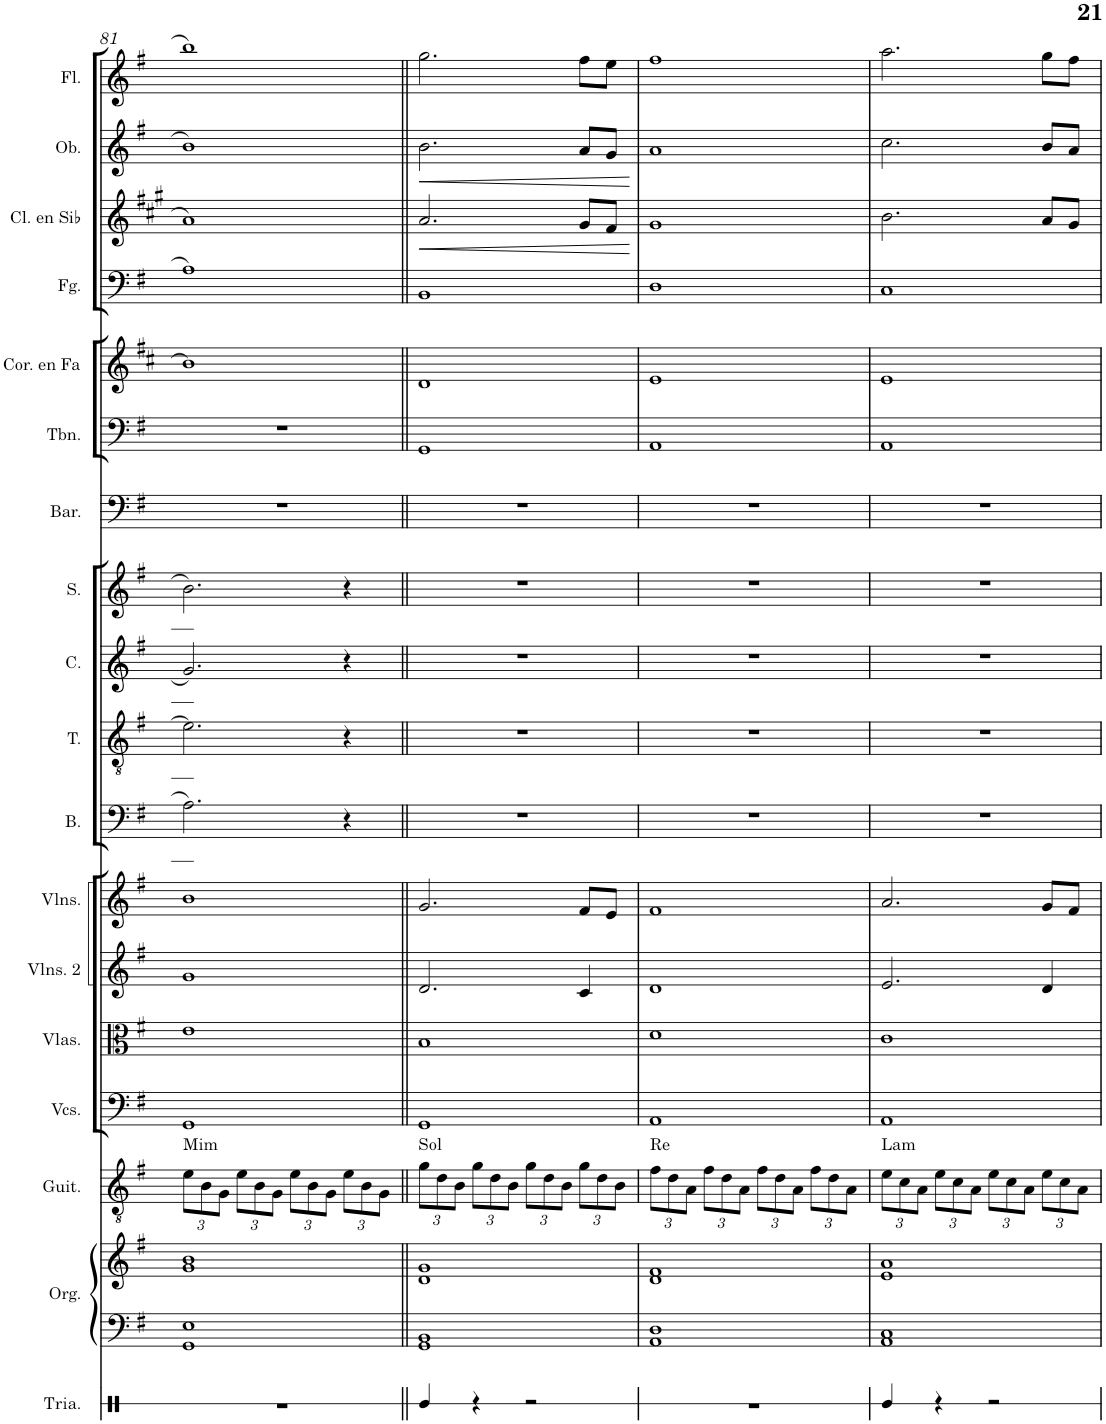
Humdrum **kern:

**kern	**kern	**kern	**kern	**harte	**kern	**kern	**kern	**kern	**kern	**kern	**kern	**kern	**kern	**kern	**kern	**kern	**kern	**dynam	**kern	**dynam	**kern
*part18	*part17	*part17	*part16	*part16	*part15	*part14	*part13	*part12	*part11	*part10	*part9	*part8	*part7	*part6	*part5	*part4	*part3	*part3	*part2	*part2	*part1
*staff19	*staff18	*staff17	*staff16	*	*staff15	*staff14	*staff13	*staff12	*staff11	*staff10	*staff9	*staff8	*staff7	*staff6	*staff5	*staff4	*staff3	*staff3	*staff2	*staff2	*staff1
*I"Triángulo	*I"Órgano	*	*I"Guitarra	*	*I"Violonchelos	*I"Violas	*I"Violines 2	*I"Violines 1	*I"Bajo	*I"Tenor	*I"Contralto	*I"Soprano	*I"Barítono	*I"Trombón	*I"Trompa en Fa	*I"Fagot	*I"Clarinete en Sib	*	*I"Oboe	*	*I"Flauta
*	*	*	*I'Guit.	*	*I'Vcs.	*I'Vlas.	*I'Vlns. 2	*I'Vlns. 1	*I'B.	*I'T.	*I'C.	*I'S.	*I'Bar.	*I'Tbn.	*	*I'Fg.	*I'Cl. en Sib	*	*I'Ob.	*	*I'Fl.
!!LO:PB:g=z
*clefX	*clefF4	*clefG2	*clefGv2	*	*clefF4	*clefC3	*clefG2	*clefG2	*clefF4	*clefGv2	*clefG2	*clefG2	*clefF4	*clefF4	*clefG2	*clefF4	*clefG2	*	*clefG2	*	*clefG2
*	*	*	*	*	*	*	*	*	*	*	*	*	*	*	*Trd4c7	*	*Trd1c2	*	*	*	*
*k[]	*k[f#]	*k[f#]	*k[f#]	*	*k[f#]	*k[f#]	*k[f#]	*k[f#]	*k[f#]	*k[f#]	*k[f#]	*k[f#]	*k[f#]	*k[f#]	*k[f#c#]	*k[f#]	*k[f#c#g#]	*	*k[f#]	*	*k[f#]
*M4/4	*M4/4	*M4/4	*M4/4	*	*M4/4	*M4/4	*M4/4	*M4/4	*M4/4	*M4/4	*M4/4	*M4/4	*M4/4	*M4/4	*M4/4	*M4/4	*M4/4	*	*M4/4	*	*M4/4
*	*	*	*Xbrackettup	*	*	*	*	*	*	*	*	*	*	*	*	*	*	*	*	*	*
=81	=81	=81	=81	=81	=81	=81	=81	=81	=81	=81	=81	=81	=81	=81	=81	=81	=81	=81	=81	=81	=81
!	!	!	!	!LO:H:kt=Mim	!	!	!	!	!	!	!	!	!	!	!	!	!	!	!	!	!
1r	1GG 1E	1g 1b	12e\L	N	1GG	1e	1g	1b	2.A\	2.e\]	2.g/	2.b\	1r	1r	1b]	1A	1a	.	1b	.	1bb
.	.	.	12B\	.	.	.	.	.	.	.	.	.	.	.	.	.	.	.	.	.	.
.	.	.	12G\J	.	.	.	.	.	.	.	.	.	.	.	.	.	.	.	.	.	.
.	.	.	12e\L	.	.	.	.	.	.	.	.	.	.	.	.	.	.	.	.	.	.
.	.	.	12B\	.	.	.	.	.	.	.	.	.	.	.	.	.	.	.	.	.	.
.	.	.	12G\J	.	.	.	.	.	.	.	.	.	.	.	.	.	.	.	.	.	.
.	.	.	12e\L	.	.	.	.	.	.	.	.	.	.	.	.	.	.	.	.	.	.
.	.	.	12B\	.	.	.	.	.	.	.	.	.	.	.	.	.	.	.	.	.	.
.	.	.	12G\J	.	.	.	.	.	.	.	.	.	.	.	.	.	.	.	.	.	.
.	.	.	12e\L	.	.	.	.	.	4r	4r	4r	4r	.	.	.	.	.	.	.	.	.
.	.	.	12B\	.	.	.	.	.	.	.	.	.	.	.	.	.	.	.	.	.	.
.	.	.	12G\J	.	.	.	.	.	.	.	.	.	.	.	.	.	.	.	.	.	.
=82||	=82||	=82||	=82||	=82||	=82||	=82||	=82||	=82||	=82||	=82||	=82||	=82||	=82||	=82||	=82||	=82||	=82||	=82||	=82||	=82||	=82||
!	!	!	!	!LO:H:kt=Sol	!	!	!	!	!	!	!	!	!	!	!	!	!	!LO:HP:b	!	!LO:HP:b	!
4Re/	1GG 1BB	1d 1g	12g\L	N	1GG	1B	2.d/	2.g/	1r	1r	1r	1r	1r	1GG	1d	1BB	2.a/	<	2.b\	<	2.gg\
.	.	.	12d\	.	.	.	.	.	.	.	.	.	.	.	.	.	.	.	.	.	.
.	.	.	12B\J	.	.	.	.	.	.	.	.	.	.	.	.	.	.	.	.	.	.
4r	.	.	12g\L	.	.	.	.	.	.	.	.	.	.	.	.	.	.	.	.	.	.
.	.	.	12d\	.	.	.	.	.	.	.	.	.	.	.	.	.	.	.	.	.	.
.	.	.	12B\J	.	.	.	.	.	.	.	.	.	.	.	.	.	.	.	.	.	.
2r	.	.	12g\L	.	.	.	.	.	.	.	.	.	.	.	.	.	.	.	.	.	.
.	.	.	12d\	.	.	.	.	.	.	.	.	.	.	.	.	.	.	.	.	.	.
.	.	.	12B\J	.	.	.	.	.	.	.	.	.	.	.	.	.	.	.	.	.	.
.	.	.	12g\L	.	.	.	4c/	8f#/L	.	.	.	.	.	.	.	.	8g#/L	.	8a/L	.	8ff#\L
.	.	.	12d\	.	.	.	.	.	.	.	.	.	.	.	.	.	.	.	.	.	.
.	.	.	.	.	.	.	.	8e/J	.	.	.	.	.	.	.	.	8f#/J	.	8g/J	.	8ee\J
.	.	.	12B\J	.	.	.	.	.	.	.	.	.	.	.	.	.	.	.	.	.	.
.	.	.	.	.	.	.	.	.	.	.	.	.	.	.	.	.	.	[	.	[	.
=83	=83	=83	=83	=83	=83	=83	=83	=83	=83	=83	=83	=83	=83	=83	=83	=83	=83	=83	=83	=83	=83
!	!	!	!	!LO:H:kt=Re	!	!	!	!	!	!	!	!	!	!	!	!	!	!	!	!	!
1r	1AA 1D	1d 1f#	12f#\L	N	1AA	1d	1d	1f#	1r	1r	1r	1r	1r	1AA	1e	1D	1g#	.	1a	.	1ff#
.	.	.	12d\	.	.	.	.	.	.	.	.	.	.	.	.	.	.	.	.	.	.
.	.	.	12A\J	.	.	.	.	.	.	.	.	.	.	.	.	.	.	.	.	.	.
.	.	.	12f#\L	.	.	.	.	.	.	.	.	.	.	.	.	.	.	.	.	.	.
.	.	.	12d\	.	.	.	.	.	.	.	.	.	.	.	.	.	.	.	.	.	.
.	.	.	12A\J	.	.	.	.	.	.	.	.	.	.	.	.	.	.	.	.	.	.
.	.	.	12f#\L	.	.	.	.	.	.	.	.	.	.	.	.	.	.	.	.	.	.
.	.	.	12d\	.	.	.	.	.	.	.	.	.	.	.	.	.	.	.	.	.	.
.	.	.	12A\J	.	.	.	.	.	.	.	.	.	.	.	.	.	.	.	.	.	.
.	.	.	12f#\L	.	.	.	.	.	.	.	.	.	.	.	.	.	.	.	.	.	.
.	.	.	12d\	.	.	.	.	.	.	.	.	.	.	.	.	.	.	.	.	.	.
.	.	.	12A\J	.	.	.	.	.	.	.	.	.	.	.	.	.	.	.	.	.	.
=84	=84	=84	=84	=84	=84	=84	=84	=84	=84	=84	=84	=84	=84	=84	=84	=84	=84	=84	=84	=84	=84
!	!	!	!	!LO:H:kt=Lam	!	!	!	!	!	!	!	!	!	!	!	!	!	!	!	!	!
4Re/	1AA 1C	1e 1a	12e\L	N	1AA	1c	2.e/	2.a/	1r	1r	1r	1r	1r	1AA	1e	1C	2.b\	.	2.cc\	.	2.aa\
.	.	.	12c\	.	.	.	.	.	.	.	.	.	.	.	.	.	.	.	.	.	.
.	.	.	12A\J	.	.	.	.	.	.	.	.	.	.	.	.	.	.	.	.	.	.
4r	.	.	12e\L	.	.	.	.	.	.	.	.	.	.	.	.	.	.	.	.	.	.
.	.	.	12c\	.	.	.	.	.	.	.	.	.	.	.	.	.	.	.	.	.	.
.	.	.	12A\J	.	.	.	.	.	.	.	.	.	.	.	.	.	.	.	.	.	.
2r	.	.	12e\L	.	.	.	.	.	.	.	.	.	.	.	.	.	.	.	.	.	.
.	.	.	12c\	.	.	.	.	.	.	.	.	.	.	.	.	.	.	.	.	.	.
.	.	.	12A\J	.	.	.	.	.	.	.	.	.	.	.	.	.	.	.	.	.	.
.	.	.	12e\L	.	.	.	4d/	8g/L	.	.	.	.	.	.	.	.	8a/L	.	8b/L	.	8gg\L
.	.	.	12c\	.	.	.	.	.	.	.	.	.	.	.	.	.	.	.	.	.	.
.	.	.	.	.	.	.	.	8f#/J	.	.	.	.	.	.	.	.	8g#/J	.	8a/J	.	8ff#\J
.	.	.	12A\J	.	.	.	.	.	.	.	.	.	.	.	.	.	.	.	.	.	.
=	=	=	=	=	=	=	=	=	=	=	=	=	=	=	=	=	=	=	=	=	=
*-	*-	*-	*-	*-	*-	*-	*-	*-	*-	*-	*-	*-	*-	*-	*-	*-	*-	*-	*-	*-	*-
